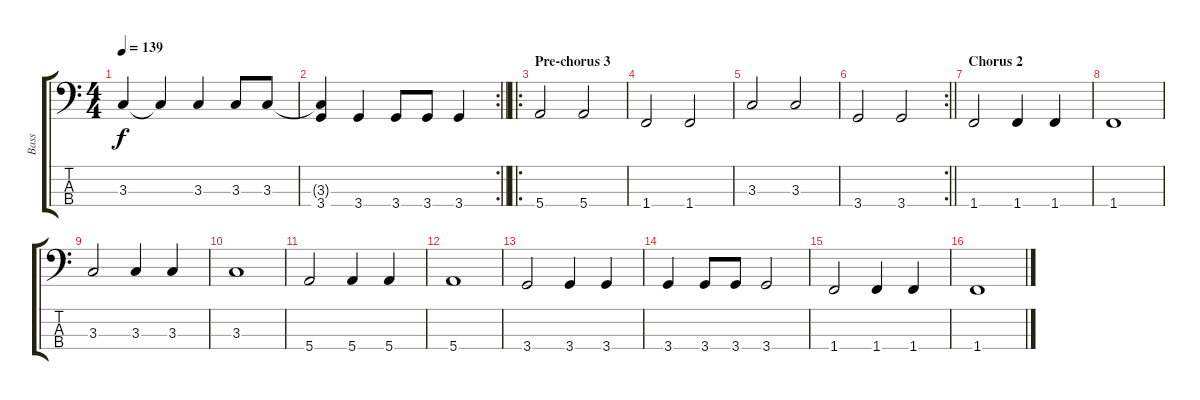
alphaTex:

\track ("Bass" "Bass") {instrument electricbassfinger}
\staff {score tabs}
\tuning (G2 D2 A1 E1) {hide}
\ts (4 4)
\tempo 139
\clef f4
\ks c
3.3.4{dy f} 3.3{t}.4 3.3.4 3.3.8 3.3.8 |
\rc 2
\barLineRight lightlight
(3.3{t} 3.4).4 3.4.4 3.4.8 3.4.8 3.4.4 |
\ro
\section ("" "Pre-chorus 3")
5.4.2 5.4.2 |
1.4.2 1.4.2 |
3.3.2 3.3.2 |
\rc 2
\barLineRight lightlight
3.4.2 3.4.2 |
\section ("" "Chorus 2")
1.4.2 1.4.4 1.4.4 |
1.4.1 |
3.3.2 3.3.4 3.3.4 |
3.3.1 |
5.4.2 5.4.4 5.4.4 |
5.4.1 |
3.4.2 3.4.4 3.4.4 |
3.4.4 3.4.8 3.4.8 3.4.2 |
1.4.2 1.4.4 1.4.4 |
1.4.1
